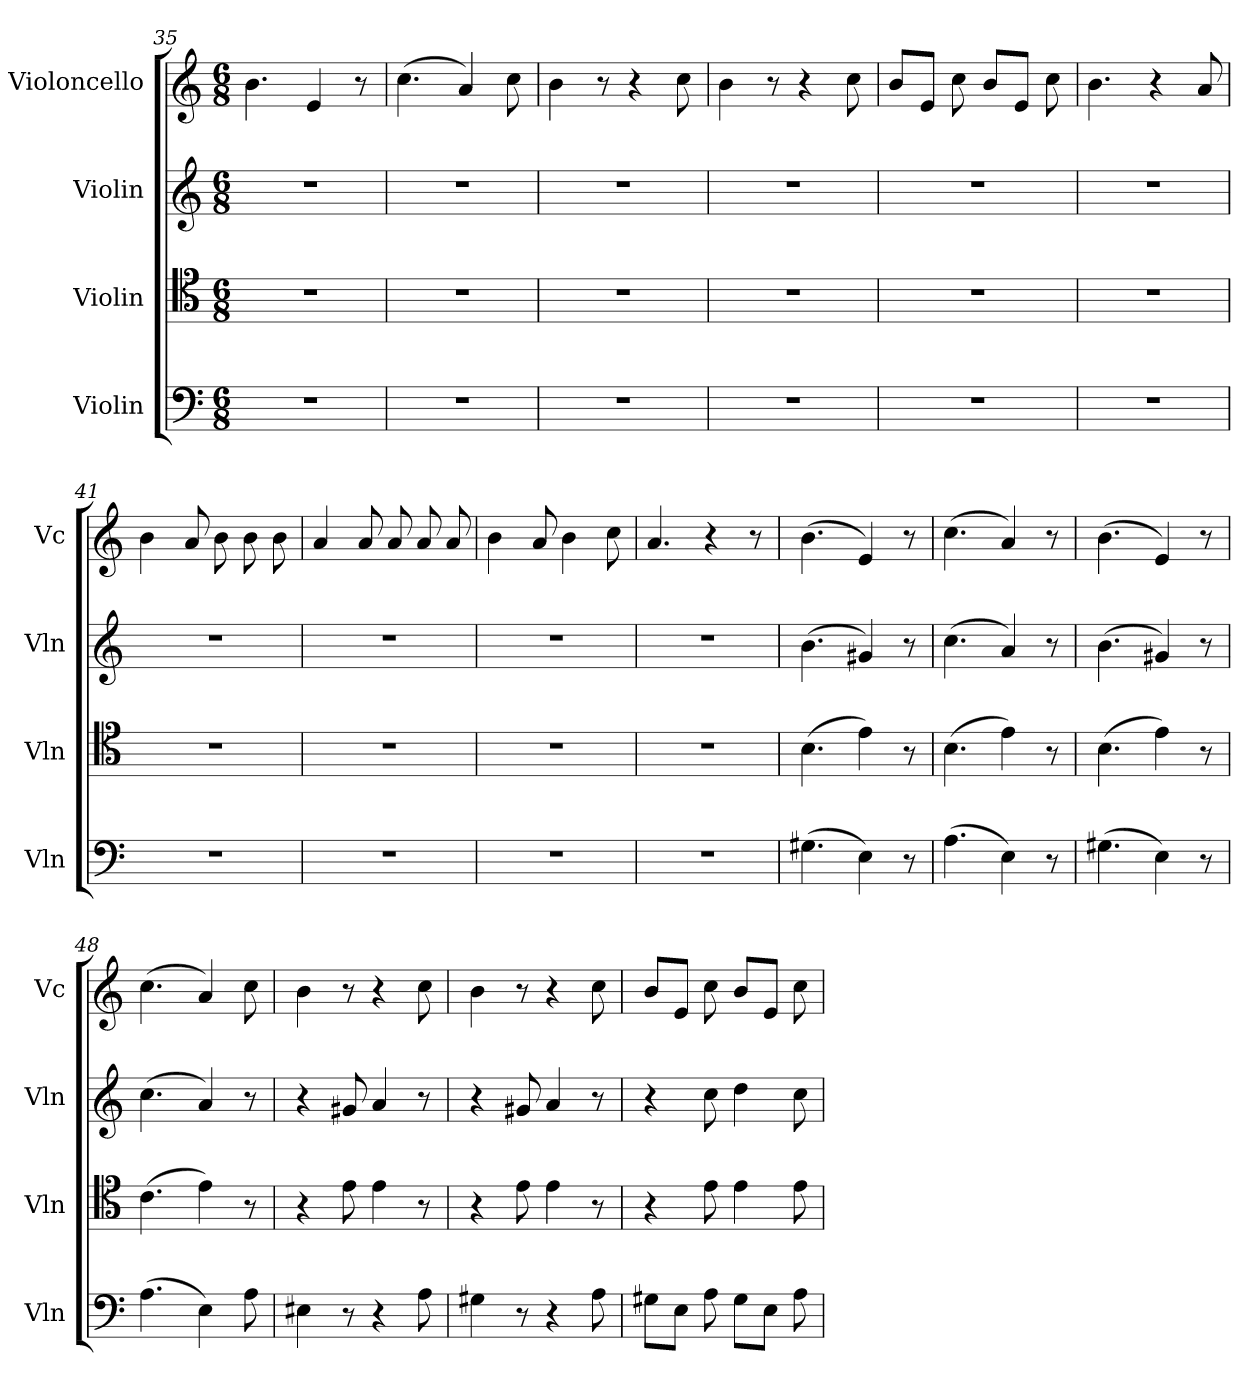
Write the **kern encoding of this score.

**kern	**kern	**kern	**kern
*part4	*part3	*part2	*part1
*staff4	*staff3	*staff2	*staff1
*I"Violin	*I"Violin	*I"Violin	*I"Violoncello
*I'Vln	*I'Vln	*I'Vln	*I'Vc
*clefF4	*clefC4	*clefG2	*clefG2
*k[]	*k[]	*k[]	*k[]
*M6/8	*M6/8	*M6/8	*M6/8
=35	=35	=35	=35
2.r	2.r	2.r	4.b\
.	.	.	4e/
.	.	.	8r
=36	=36	=36	=36
2.r	2.r	2.r	(>4.cc\
.	.	.	4a/)
.	.	.	8cc\
=37	=37	=37	=37
2.r	2.r	2.r	4b\
.	.	.	8r
.	.	.	4r
.	.	.	8cc\
=38	=38	=38	=38
2.r	2.r	2.r	4b\
.	.	.	8r
.	.	.	4r
.	.	.	8cc\
!!LO:PB:g=z
=39	=39	=39	=39
2.r	2.r	2.r	8b/L
.	.	.	8e/J
.	.	.	8cc\
.	.	.	8b/L
.	.	.	8e/J
.	.	.	8cc\
=40	=40	=40	=40
2.r	2.r	2.r	4.b\
.	.	.	4r
.	.	.	8a/
=41	=41	=41	=41
2.r	2.r	2.r	4b\
.	.	.	8a/
.	.	.	8b\
.	.	.	8b\
.	.	.	8b\
=42	=42	=42	=42
2.r	2.r	2.r	4a/
.	.	.	8a/
.	.	.	8a/
.	.	.	8a/
.	.	.	8a/
=43	=43	=43	=43
2.r	2.r	2.r	4b\
.	.	.	8a/
.	.	.	4b\
.	.	.	8cc\
=44	=44	=44	=44
2.r	2.r	2.r	4.a/
.	.	.	4r
.	.	.	8r
=45	=45	=45	=45
(>4.G#X\	(>4.B\	(>4.b\	(>4.b\
4E\)	4e\)	4g#X/)	4e/)
8r	8r	8r	8r
!!LO:LB:g=z
=46	=46	=46	=46
(>4.A\	(>4.B\	(>4.cc\	(>4.cc\
4E\)	4e\)	4a/)	4a/)
8r	8r	8r	8r
=47	=47	=47	=47
(>4.G#X\	(>4.B\	(>4.b\	(>4.b\
4E\)	4e\)	4g#X/)	4e/)
8r	8r	8r	8r
=48	=48	=48	=48
(>4.A\	(>4.c\	(>4.cc\	(>4.cc\
4E\)	4e\)	4a/)	4a/)
8A\	8r	8r	8cc\
=49	=49	=49	=49
4E#X\	4r	4r	4b\
8r	8e\	8g#X/	8r
4r	4e\	4a/	4r
8A\	8r	8r	8cc\
=50	=50	=50	=50
4G#X\	4r	4r	4b\
8r	8e\	8g#X/	8r
4r	4e\	4a/	4r
8A\	8r	8r	8cc\
=51	=51	=51	=51
8G#X\L	4r	4r	8b/L
8E\J	.	.	8e/J
8A\	8e\	8cc\	8cc\
8G#\L	4e\	4dd\	8b/L
8E\J	.	.	8e/J
8A\	8e\	8cc\	8cc\
=	=	=	=
*-	*-	*-	*-
